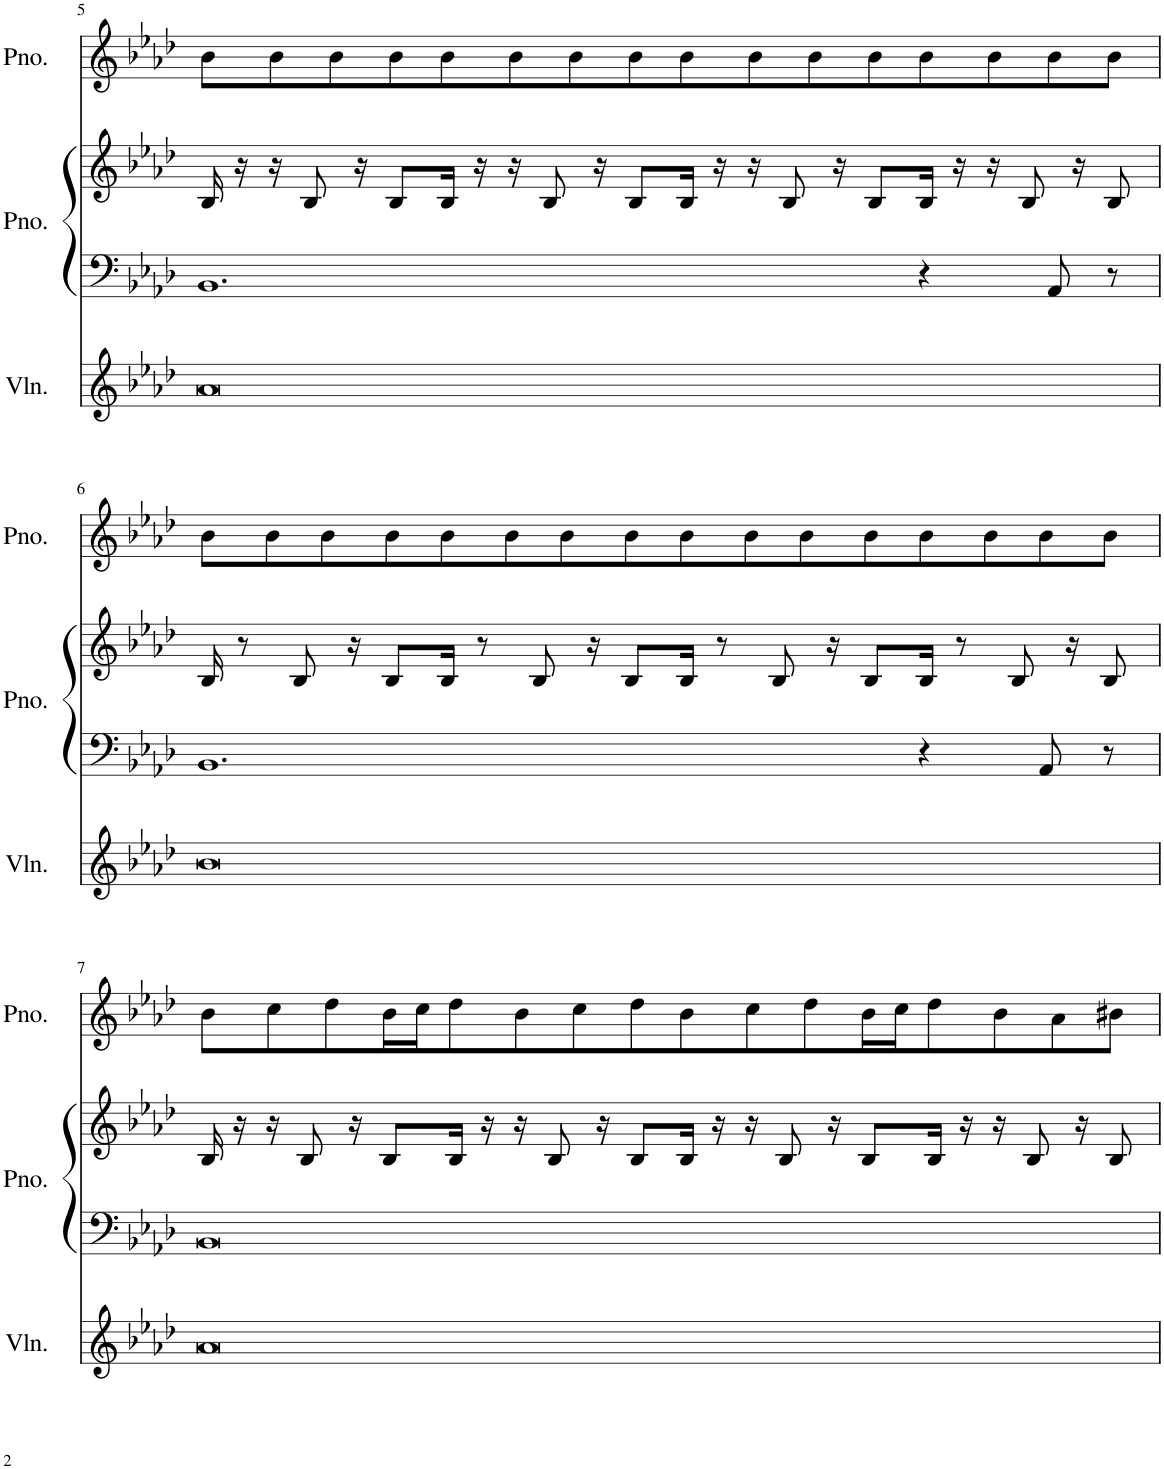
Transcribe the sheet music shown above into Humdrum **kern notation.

**kern	**kern	**kern	**kern
*part3	*part2	*part2	*part1
*staff4	*staff3	*staff2	*staff1
*I"Violin	*I"Piano	*	*I"Piano
*I'Vln.	*I'Pno.	*	*I'Pno.
!!LO:PB:g=z
*clefG2	*clefF4	*clefG2	*clefG2
*k[b-e-a-d-]	*k[b-e-a-d-]	*k[b-e-a-d-]	*k[b-e-a-d-]
*M8/4	*M8/4	*M8/4	*M8/4
=5	=5	=5	=5
0a-	1.BB-	16B-/	8b-\L
.	.	16r	.
.	.	16r	8b-\
.	.	8B-/	.
.	.	.	8b-\
.	.	16r	.
.	.	8B-/L	8b-\
.	.	16B-/Jk	8b-\
.	.	16r	.
.	.	16r	8b-\
.	.	8B-/	.
.	.	.	8b-\
.	.	16r	.
.	.	8B-/L	8b-\
.	.	16B-/Jk	8b-\
.	.	16r	.
.	.	16r	8b-\
.	.	8B-/	.
.	.	.	8b-\
.	.	16r	.
.	.	8B-/L	8b-\
.	4r	16B-/Jk	8b-\
.	.	16r	.
.	.	16r	8b-\
.	.	8B-/	.
.	8AA-/	.	8b-\
.	.	16r	.
.	8r	8B-/	8b-\J
!!LO:LB:g=z
=6	=6	=6	=6
0b-	1.BB-	16B-/	8b-\L
.	.	8r	.
.	.	.	8b-\
.	.	8B-/	.
.	.	.	8b-\
.	.	16r	.
.	.	8B-/L	8b-\
.	.	16B-/Jk	8b-\
.	.	8r	.
.	.	.	8b-\
.	.	8B-/	.
.	.	.	8b-\
.	.	16r	.
.	.	8B-/L	8b-\
.	.	16B-/Jk	8b-\
.	.	8r	.
.	.	.	8b-\
.	.	8B-/	.
.	.	.	8b-\
.	.	16r	.
.	.	8B-/L	8b-\
.	4r	16B-/Jk	8b-\
.	.	8r	.
.	.	.	8b-\
.	.	8B-/	.
.	8AA-/	.	8b-\
.	.	16r	.
.	8r	8B-/	8b-\J
!!LO:LB:g=z
=7	=7	=7	=7
0a-	0BB-	16B-/	8b-\L
.	.	16r	.
.	.	16r	8cc\
.	.	8B-/	.
.	.	.	8dd-\
.	.	16r	.
.	.	8B-/L	16b-\L
.	.	.	16cc\J
.	.	16B-/Jk	8dd-\
.	.	16r	.
.	.	16r	8b-\
.	.	8B-/	.
.	.	.	8cc\
.	.	16r	.
.	.	8B-/L	8dd-\
.	.	16B-/Jk	8b-\
.	.	16r	.
.	.	16r	8cc\
.	.	8B-/	.
.	.	.	8dd-\
.	.	16r	.
.	.	8B-/L	16b-\L
.	.	.	16cc\J
.	.	16B-/Jk	8dd-\
.	.	16r	.
.	.	16r	8b-\
.	.	8B-/	.
.	.	.	8a-\
.	.	16r	.
.	.	8B-/	8b#X\J
=	=	=	=
*-	*-	*-	*-
